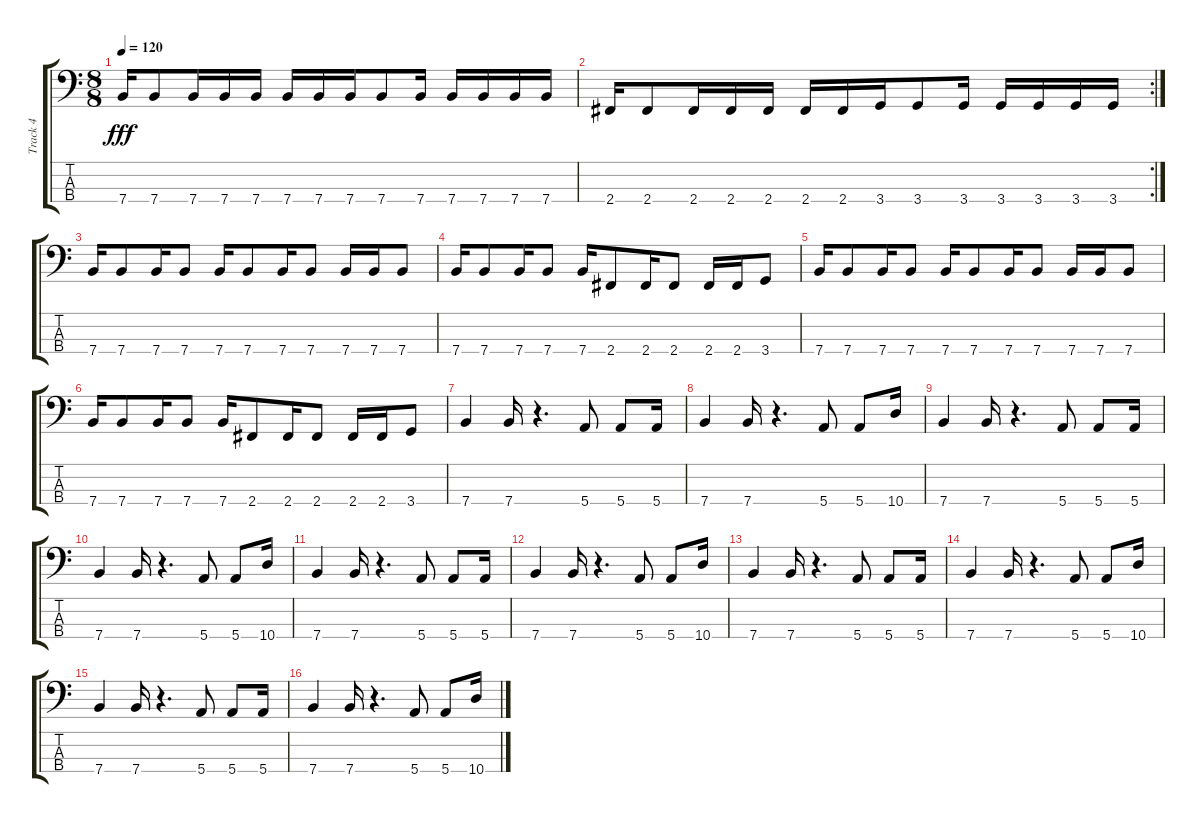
\track ("Track 4" "Track 4") {instrument electricbassfinger}
\staff {score tabs}
\tuning (G2 D2 A1 E1) {hide}
\ts (8 8)
\tempo 120
\clef f4
\ks c
7.4.16{dy fff} 7.4.8 7.4.16 7.4.16 7.4.16 7.4.16 7.4.16 7.4.16 7.4.8 7.4.16 7.4.16 7.4.16 7.4.16 7.4.16 |
\rc 2
2.4.16 2.4.8 2.4.16 2.4.16 2.4.16 2.4.16 2.4.16 3.4.16 3.4.8 3.4.16 3.4.16 3.4.16 3.4.16 3.4.16 |
7.4.16 7.4.8 7.4.16 7.4.8 7.4.16 7.4.8 7.4.16 7.4.8 7.4.16 7.4.16 7.4.8 |
7.4.16 7.4.8 7.4.16 7.4.8 7.4.16 2.4.8 2.4.16 2.4.8 2.4.16 2.4.16 3.4.8 |
7.4.16 7.4.8 7.4.16 7.4.8 7.4.16 7.4.8 7.4.16 7.4.8 7.4.16 7.4.16 7.4.8 |
7.4.16 7.4.8 7.4.16 7.4.8 7.4.16 2.4.8 2.4.16 2.4.8 2.4.16 2.4.16 3.4.8 |
7.4.4 7.4.16 r.4{d} 5.4.8 5.4.8 5.4.16 |
7.4.4 7.4.16 r.4{d} 5.4.8 5.4.8 10.4.16 |
7.4.4 7.4.16 r.4{d} 5.4.8 5.4.8 5.4.16 |
7.4.4 7.4.16 r.4{d} 5.4.8 5.4.8 10.4.16 |
7.4.4 7.4.16 r.4{d} 5.4.8 5.4.8 5.4.16 |
7.4.4 7.4.16 r.4{d} 5.4.8 5.4.8 10.4.16 |
7.4.4 7.4.16 r.4{d} 5.4.8 5.4.8 5.4.16 |
7.4.4 7.4.16 r.4{d} 5.4.8 5.4.8 10.4.16 |
7.4.4 7.4.16 r.4{d} 5.4.8 5.4.8 5.4.16 |
7.4.4 7.4.16 r.4{d} 5.4.8 5.4.8 10.4.16
